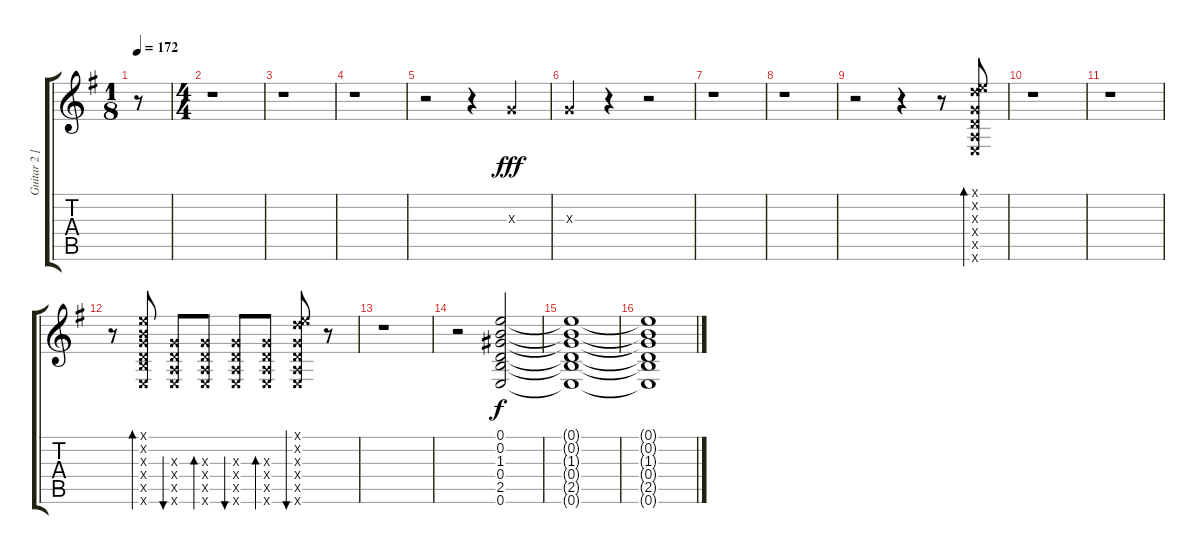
\track ("Guitar 2 [Dave]" "Guitar 2 [") {instrument distortionguitar}
\staff {score tabs}
\tuning (E4 B3 G3 D3 A2 E2) {hide}
\ts (1 8)
\tempo 172
\clef g2
\ks g
r.8{dy fff instrument distortionguitar} |
\ts (4 4)
r.1 |
r.1 |
r.1 |
r.2 r.4 0.3{x}.4 |
0.3{x}.4 r.4 r.2 |
r.1 |
r.1 |
r.2 r.4 r.8 (0.1{x} 3.2{x} 0.3{x} 0.4{x} 0.5{x} 0.6{x}).8{bd 60} |
r.1 |
r.1 |
r.8 (0.1{x} 0.2{x} 0.3{x} 0.4{x} 2.5{x} 0.6{x}).8{bd 60} (0.3{x} 0.4{x} 0.5{x} 0.6{x}).8{bu 60} (0.3{x} 0.4{x} 0.5{x} 0.6{x}).8{bd 60} (0.3{x} 0.4{x} 0.5{x} 0.6{x}).8{bu 60} (0.3{x} 0.4{x} 0.5{x} 0.6{x}).8{bd 60} (0.1{x} 3.2{x} 0.3{x} 0.4{x} 0.5{x} 0.6{x}).8{bu 60} r.8 |
r.1 |
r.2{volume 0} (0.1 0.2 1.3 0.4 2.5 0.6).2{dy f volume 7} |
(0.1{t} 0.2{t} 1.3{t} 0.4{t} 2.5{t} 0.6{t}).1 |
(0.1{t} 0.2{t} 1.3{t} 0.4{t} 2.5{t} 0.6{t}).1
